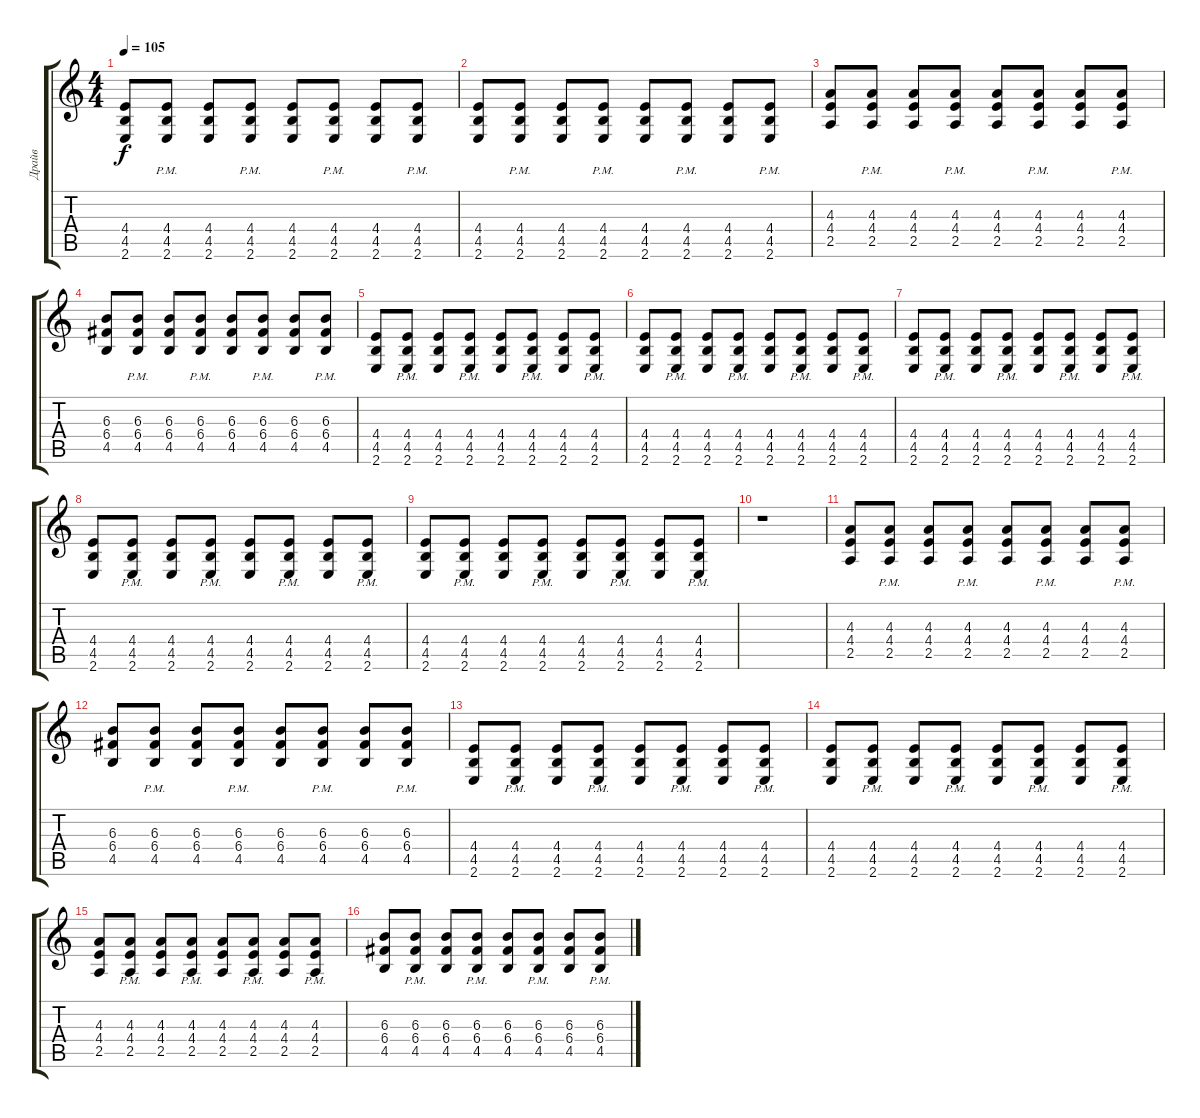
\track ("Драйв" "Драйв") {instrument overdrivenguitar}
\staff {score tabs}
\tuning (D4 A3 F3 C3 G2 D2) {hide}
\ts (4 4)
\tempo 105
\clef g2
\ks c
(4.4 4.5 2.6).8{dy f} (4.4{pm} 4.5{pm} 2.6{pm}).8 (4.4 4.5 2.6).8 (4.4{pm} 4.5{pm} 2.6{pm}).8 (4.4 4.5 2.6).8 (4.4{pm} 4.5{pm} 2.6{pm}).8 (4.4 4.5 2.6).8 (4.4{pm} 4.5{pm} 2.6{pm}).8 |
(4.4 4.5 2.6).8 (4.4{pm} 4.5{pm} 2.6{pm}).8 (4.4 4.5 2.6).8 (4.4{pm} 4.5{pm} 2.6{pm}).8 (4.4 4.5 2.6).8 (4.4{pm} 4.5{pm} 2.6{pm}).8 (4.4 4.5 2.6).8 (4.4{pm} 4.5{pm} 2.6{pm}).8 |
(4.3 4.4 2.5).8 (4.3{pm} 4.4{pm} 2.5{pm}).8 (4.3 4.4 2.5).8 (4.3{pm} 4.4{pm} 2.5{pm}).8 (4.3 4.4 2.5).8 (4.3{pm} 4.4{pm} 2.5{pm}).8 (4.3 4.4 2.5).8 (4.3{pm} 4.4{pm} 2.5{pm}).8 |
(6.3 6.4 4.5).8 (6.3{pm} 6.4{pm} 4.5{pm}).8 (6.3 6.4 4.5).8 (6.3{pm} 6.4{pm} 4.5{pm}).8 (6.3 6.4 4.5).8 (6.3{pm} 6.4{pm} 4.5{pm}).8 (6.3 6.4 4.5).8 (6.3{pm} 6.4{pm} 4.5{pm}).8 |
(4.4 4.5 2.6).8 (4.4{pm} 4.5{pm} 2.6{pm}).8 (4.4 4.5 2.6).8 (4.4{pm} 4.5{pm} 2.6{pm}).8 (4.4 4.5 2.6).8 (4.4{pm} 4.5{pm} 2.6{pm}).8 (4.4 4.5 2.6).8 (4.4{pm} 4.5{pm} 2.6{pm}).8 |
(4.4 4.5 2.6).8 (4.4{pm} 4.5{pm} 2.6{pm}).8 (4.4 4.5 2.6).8 (4.4{pm} 4.5{pm} 2.6{pm}).8 (4.4 4.5 2.6).8 (4.4{pm} 4.5{pm} 2.6{pm}).8 (4.4 4.5 2.6).8 (4.4{pm} 4.5{pm} 2.6{pm}).8 |
(4.4 4.5 2.6).8 (4.4{pm} 4.5{pm} 2.6{pm}).8 (4.4 4.5 2.6).8 (4.4{pm} 4.5{pm} 2.6{pm}).8 (4.4 4.5 2.6).8 (4.4{pm} 4.5{pm} 2.6{pm}).8 (4.4 4.5 2.6).8 (4.4{pm} 4.5{pm} 2.6{pm}).8 |
(4.4 4.5 2.6).8 (4.4{pm} 4.5{pm} 2.6{pm}).8 (4.4 4.5 2.6).8 (4.4{pm} 4.5{pm} 2.6{pm}).8 (4.4 4.5 2.6).8 (4.4{pm} 4.5{pm} 2.6{pm}).8 (4.4 4.5 2.6).8 (4.4{pm} 4.5{pm} 2.6{pm}).8 |
(4.4 4.5 2.6).8 (4.4{pm} 4.5{pm} 2.6{pm}).8 (4.4 4.5 2.6).8 (4.4{pm} 4.5{pm} 2.6{pm}).8 (4.4 4.5 2.6).8 (4.4{pm} 4.5{pm} 2.6{pm}).8 (4.4 4.5 2.6).8 (4.4{pm} 4.5{pm} 2.6{pm}).8 |
r.1 |
(4.3 4.4 2.5).8 (4.3{pm} 4.4{pm} 2.5{pm}).8 (4.3 4.4 2.5).8 (4.3{pm} 4.4{pm} 2.5{pm}).8 (4.3 4.4 2.5).8 (4.3{pm} 4.4{pm} 2.5{pm}).8 (4.3 4.4 2.5).8 (4.3{pm} 4.4{pm} 2.5{pm}).8 |
(6.3 6.4 4.5).8 (6.3{pm} 6.4{pm} 4.5{pm}).8 (6.3 6.4 4.5).8 (6.3{pm} 6.4{pm} 4.5{pm}).8 (6.3 6.4 4.5).8 (6.3{pm} 6.4{pm} 4.5{pm}).8 (6.3 6.4 4.5).8 (6.3{pm} 6.4{pm} 4.5{pm}).8 |
(4.4 4.5 2.6).8 (4.4{pm} 4.5{pm} 2.6{pm}).8 (4.4 4.5 2.6).8 (4.4{pm} 4.5{pm} 2.6{pm}).8 (4.4 4.5 2.6).8 (4.4{pm} 4.5{pm} 2.6{pm}).8 (4.4 4.5 2.6).8 (4.4{pm} 4.5{pm} 2.6{pm}).8 |
(4.4 4.5 2.6).8 (4.4{pm} 4.5{pm} 2.6{pm}).8 (4.4 4.5 2.6).8 (4.4{pm} 4.5{pm} 2.6{pm}).8 (4.4 4.5 2.6).8 (4.4{pm} 4.5{pm} 2.6{pm}).8 (4.4 4.5 2.6).8 (4.4{pm} 4.5{pm} 2.6{pm}).8 |
(4.3 4.4 2.5).8 (4.3{pm} 4.4{pm} 2.5{pm}).8 (4.3 4.4 2.5).8 (4.3{pm} 4.4{pm} 2.5{pm}).8 (4.3 4.4 2.5).8 (4.3{pm} 4.4{pm} 2.5{pm}).8 (4.3 4.4 2.5).8 (4.3{pm} 4.4{pm} 2.5{pm}).8 |
(6.3 6.4 4.5).8 (6.3{pm} 6.4{pm} 4.5{pm}).8 (6.3 6.4 4.5).8 (6.3{pm} 6.4{pm} 4.5{pm}).8 (6.3 6.4 4.5).8 (6.3{pm} 6.4{pm} 4.5{pm}).8 (6.3 6.4 4.5).8 (6.3{pm} 6.4{pm} 4.5{pm}).8
